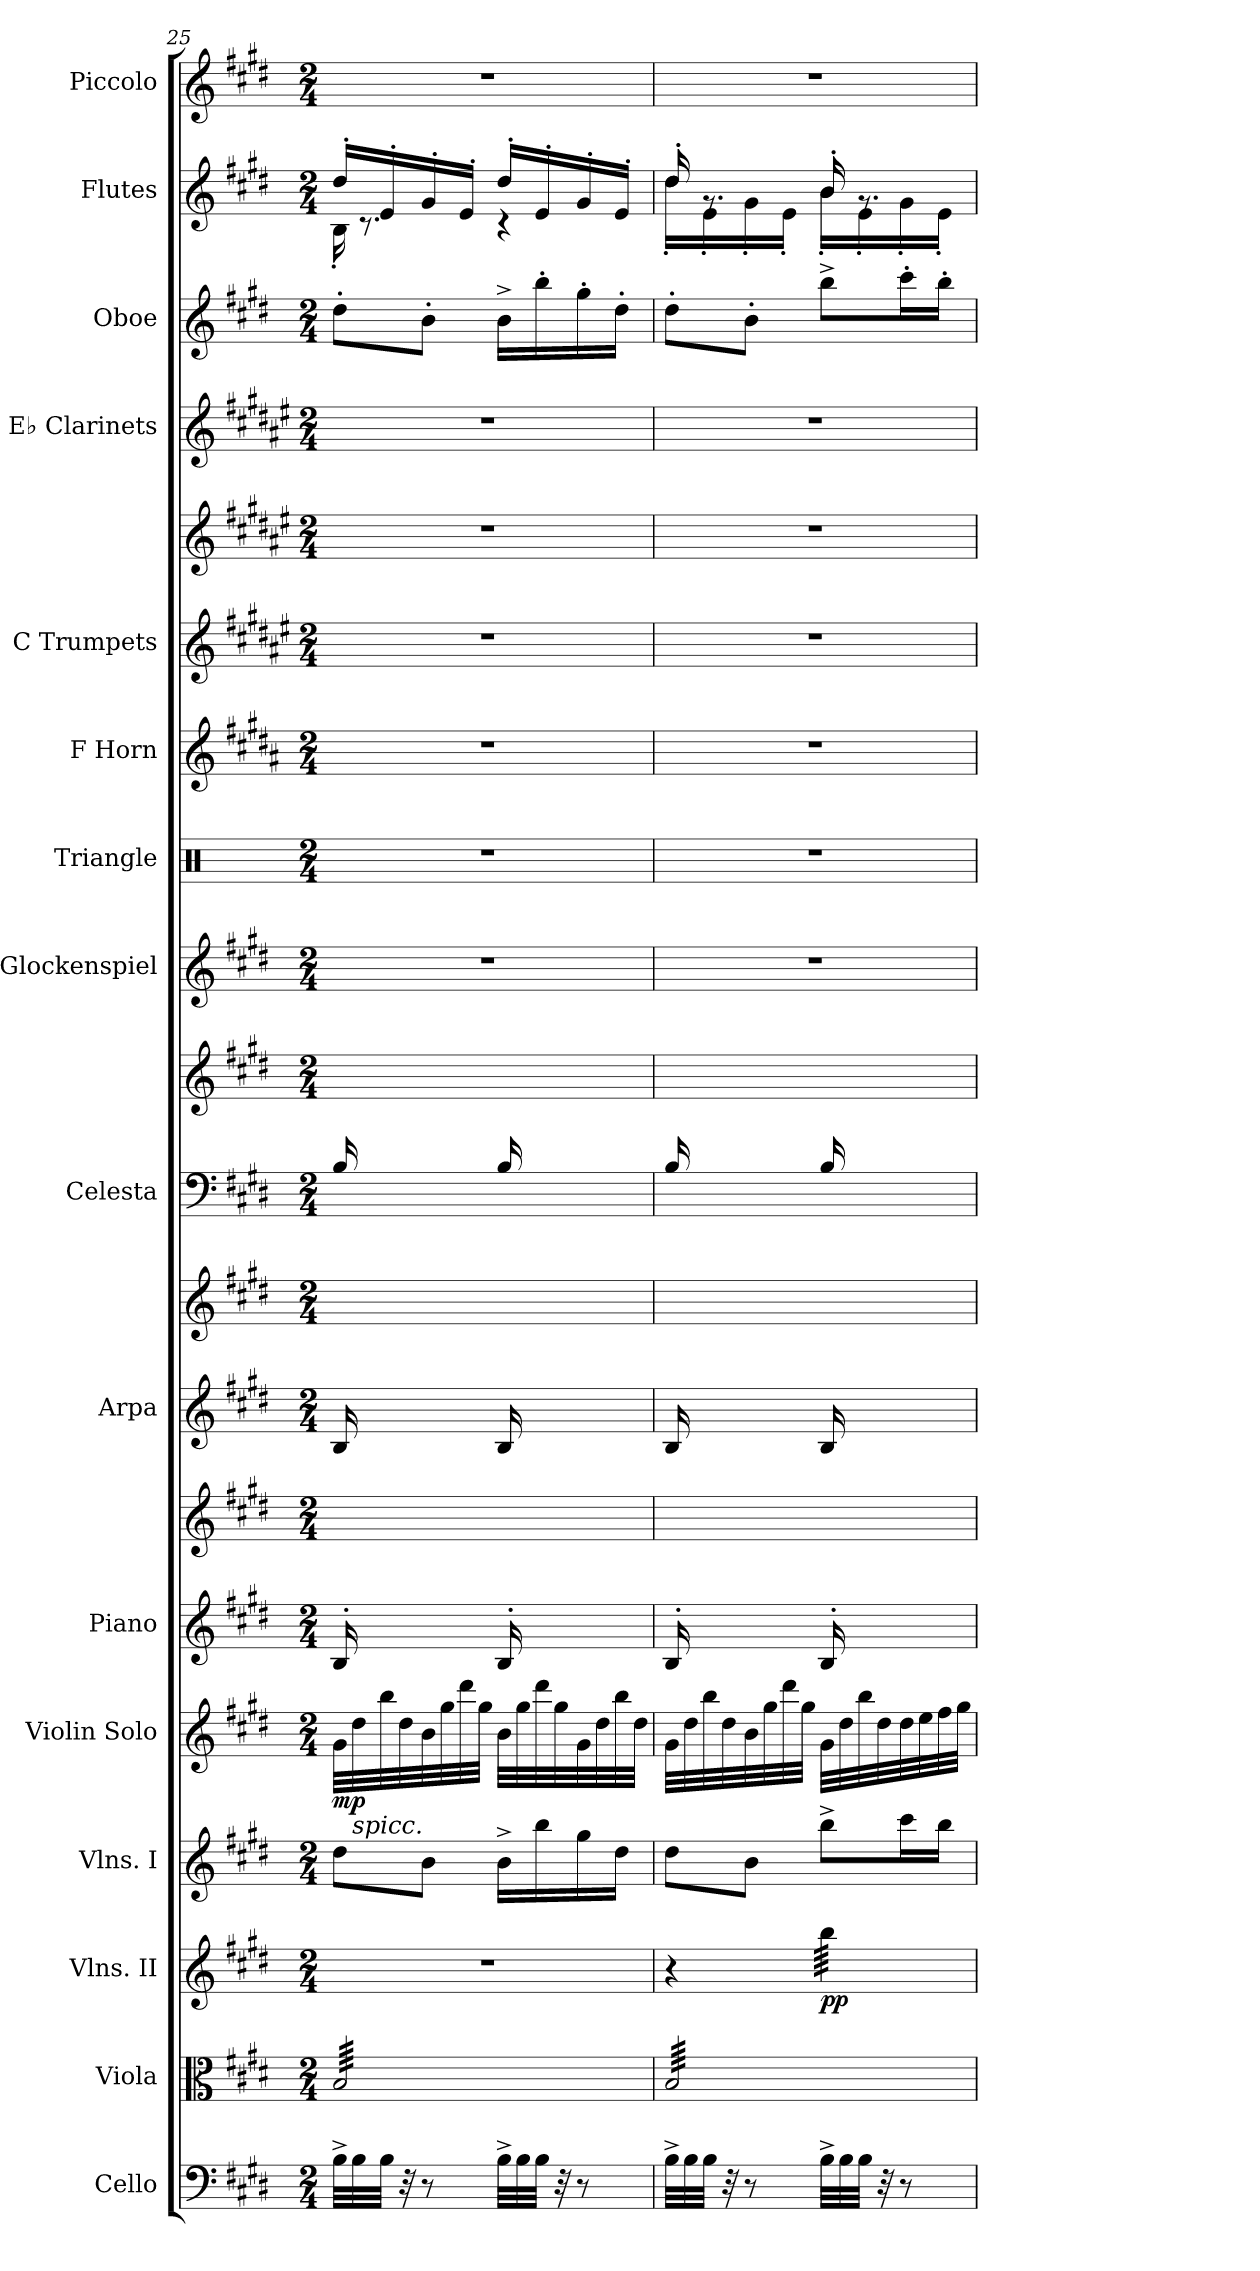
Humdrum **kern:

**kern	**kern	**kern	**dynam	**kern	**kern	**dynam	**kern	**kern	**kern	**kern	**kern	**kern	**kern	**kern	**kern	**kern	**kern	**kern	**kern	**kern	**kern
*part16	*part15	*part14	*part14	*part13	*part12	*part12	*part11	*part11	*part10	*part10	*part9	*part9	*part8	*part7	*part6	*part5	*part5	*part4	*part3	*part2	*part1
*staff20	*staff19	*staff18	*staff18	*staff17	*staff16	*staff16	*staff15	*staff14	*staff13	*staff12	*staff11	*staff10	*staff9	*staff8	*staff7	*staff6	*staff5	*staff4	*staff3	*staff2	*staff1
*I"Cello	*I"Viola	*I"Vlns. II	*	*I"Vlns. I	*I"Violin Solo	*	*I"Piano	*	*I"Arpa	*	*I"Celesta	*	*I"Glockenspiel	*I"Triangle	*I"F Horn	*I"C Trumpets	*	*I"E♭ Clarinets	*I"Oboe	*I"Flutes	*I"Piccolo
*	*	*I'Vlns. II	*	*I'Vlns. I	*I'Vln. solo	*	*I'Pno.	*	*I'Arpa	*	*I'Cel.	*	*I'Glock.	*I'Trgl.	*I'F Hn.	*I'C Tpt.	*	*I'E♭ Cl.	*I'Ob.	*I'Fl.	*I'Picc.
*clefF4	*clefC3	*clefG2	*	*clefG2	*clefG2	*	*clefG2	*clefG2	*clefG2	*clefG2	*clefF4	*clefG2	*clefG2	*clefX	*clefG2	*clefG2	*clefG2	*clefG2	*clefG2	*clefG2	*clefG2
*	*	*	*	*	*	*	*	*	*	*	*ITrd-7c-12	*ITrd-7c-12	*ITrd-14c-24	*	*ITrd4c7	*ITrd1c2	*ITrd1c2	*ITrd1c2	*	*	*ITrd-7c-12
*k[f#c#g#d#]	*k[f#c#g#d#]	*k[f#c#g#d#]	*	*k[f#c#g#d#]	*k[f#c#g#d#]	*	*k[f#c#g#d#]	*k[f#c#g#d#]	*k[f#c#g#d#]	*k[f#c#g#d#]	*k[f#c#g#d#]	*k[f#c#g#d#]	*k[f#c#g#d#]	*k[]	*k[f#c#g#d#]	*k[f#c#g#d#]	*k[f#c#g#d#]	*k[f#c#g#d#]	*k[f#c#g#d#]	*k[f#c#g#d#]	*k[f#c#g#d#]
*M2/4	*M2/4	*M2/4	*	*M2/4	*M2/4	*	*M2/4	*M2/4	*M2/4	*M2/4	*M2/4	*M2/4	*M2/4	*M2/4	*M2/4	*M2/4	*M2/4	*M2/4	*M2/4	*M2/4	*M2/4
=25	=25	=25	=25	=25	=25	=25	=25	=25	=25	=25	=25	=25	=25	=25	=25	=25	=25	=25	=25	=25	=25
*	*	*	*	*	*	*	*^	*	*^	*	*^	*	*	*	*	*	*	*	*	*^	*
!	!	!	!	!	!	!LO:DY:b	!	!	!	!	!	!	!	!	!	!	!	!	!	!	!	!	!	!	!
*	*tremolo	*	*	*	*	*	*	*	*	*	*	*	*	*	*	*	*	*	*	*	*	*	*	*	*
32B^\LLL	64B/LLLL	2r	.	8dd#\L	32g#\LLL	mp	16B'/LL	2ryy	16ryy	16B/LL	2ryy	16ryy	16b/LL	2ryy	16ryy	2r	2r	2r	2r	2r	2r	8dd#'\L	16dd#'/LL	16B'\	2r
.	64B/	.	.	.	.	.	.	.	.	.	.	.	.	.	.	.	.	.	.	.	.	.	.	.	.
!	!	!	!	!	!LO:TX:b:i:t=spicc.	!	!	!	!	!	!	!	!	!	!	!	!	!	!	!	!	!	!	!	!
32B\	64B/	.	.	.	32dd#\	.	.	.	.	.	.	.	.	.	.	.	.	.	.	.	.	.	.	.	.
.	64B/	.	.	.	.	.	.	.	.	.	.	.	.	.	.	.	.	.	.	.	.	.	.	.	.
32B\JJJ	64B/	.	.	.	32bb\	.	8.ryy	.	16e'\	8.ryy	.	16e\	8.ryy	.	16ee\	.	.	.	.	.	.	.	16e'/	8.rc	.
.	64B/	.	.	.	.	.	.	.	.	.	.	.	.	.	.	.	.	.	.	.	.	.	.	.	.
32r	64B/	.	.	.	32dd#\	.	.	.	.	.	.	.	.	.	.	.	.	.	.	.	.	.	.	.	.
.	64B/	.	.	.	.	.	.	.	.	.	.	.	.	.	.	.	.	.	.	.	.	.	.	.	.
8r	64B/	.	.	8b\J	32b\	.	.	.	16g#'\	.	.	16a-X\	.	.	16gg#\	.	.	.	.	.	.	8b'\J	16g#'/	.	.
.	64B/	.	.	.	.	.	.	.	.	.	.	.	.	.	.	.	.	.	.	.	.	.	.	.	.
.	64B/	.	.	.	32gg#\	.	.	.	.	.	.	.	.	.	.	.	.	.	.	.	.	.	.	.	.
.	64B/	.	.	.	.	.	.	.	.	.	.	.	.	.	.	.	.	.	.	.	.	.	.	.	.
.	64B/	.	.	.	32ddd#\	.	.	.	16e'\JJ	.	.	16e\JJ	.	.	16ee\JJ	.	.	.	.	.	.	.	16e'/JJ	.	.
.	64B/	.	.	.	.	.	.	.	.	.	.	.	.	.	.	.	.	.	.	.	.	.	.	.	.
.	64B/	.	.	.	32gg#\JJJ	.	.	.	.	.	.	.	.	.	.	.	.	.	.	.	.	.	.	.	.
.	64B/	.	.	.	.	.	.	.	.	.	.	.	.	.	.	.	.	.	.	.	.	.	.	.	.
32B^\LLL	64B/	.	.	16b^\LL	32b\LLL	.	16B'/LL	.	16ryy	16B/LL	.	16ryy	16b/LL	.	16ryy	.	.	.	.	.	.	16b^\LL	16dd#'/LL	4rc	.
.	64B/	.	.	.	.	.	.	.	.	.	.	.	.	.	.	.	.	.	.	.	.	.	.	.	.
32B\	64B/	.	.	.	32gg#\	.	.	.	.	.	.	.	.	.	.	.	.	.	.	.	.	.	.	.	.
.	64B/	.	.	.	.	.	.	.	.	.	.	.	.	.	.	.	.	.	.	.	.	.	.	.	.
32B\JJJ	64B/	.	.	16bb\	32ddd#\	.	8.ryy	.	16e'\	8.ryy	.	16e\	8.ryy	.	16ee\	.	.	.	.	.	.	16bb'\	16e'/	.	.
.	64B/	.	.	.	.	.	.	.	.	.	.	.	.	.	.	.	.	.	.	.	.	.	.	.	.
32r	64B/	.	.	.	32gg#\	.	.	.	.	.	.	.	.	.	.	.	.	.	.	.	.	.	.	.	.
.	64B/	.	.	.	.	.	.	.	.	.	.	.	.	.	.	.	.	.	.	.	.	.	.	.	.
8r	64B/	.	.	16gg#\	32g#\	.	.	.	16g#'\	.	.	16a-\	.	.	16gg#\	.	.	.	.	.	.	16gg#'\	16g#'/	.	.
.	64B/	.	.	.	.	.	.	.	.	.	.	.	.	.	.	.	.	.	.	.	.	.	.	.	.
.	64B/	.	.	.	32dd#\	.	.	.	.	.	.	.	.	.	.	.	.	.	.	.	.	.	.	.	.
.	64B/	.	.	.	.	.	.	.	.	.	.	.	.	.	.	.	.	.	.	.	.	.	.	.	.
.	64B/	.	.	16dd#\JJ	32bb\	.	.	.	16e'\JJ	.	.	16e\JJ	.	.	16ee\JJ	.	.	.	.	.	.	16dd#'\JJ	16e'/JJ	.	.
.	64B/	.	.	.	.	.	.	.	.	.	.	.	.	.	.	.	.	.	.	.	.	.	.	.	.
.	64B/	.	.	.	32dd#\JJJ	.	.	.	.	.	.	.	.	.	.	.	.	.	.	.	.	.	.	.	.
.	64B/JJJJ	.	.	.	.	.	.	.	.	.	.	.	.	.	.	.	.	.	.	.	.	.	.	.	.
=26	=26	=26	=26	=26	=26	=26	=26	=26	=26	=26	=26	=26	=26	=26	=26	=26	=26	=26	=26	=26	=26	=26	=26	=26	=26
32B^\LLL	64B/LLLL	4r	.	8dd#\L	32g#\LLL	.	16B'/LL	2ryy	16ryy	16B/LL	2ryy	16ryy	16b/LL	2ryy	16ryy	2r	2r	2r	2r	2r	2r	8dd#'\L	16dd#'/	16dd#'\LL	2r
.	64B/	.	.	.	.	.	.	.	.	.	.	.	.	.	.	.	.	.	.	.	.	.	.	.	.
32B\	64B/	.	.	.	32dd#\	.	.	.	.	.	.	.	.	.	.	.	.	.	.	.	.	.	.	.	.
.	64B/	.	.	.	.	.	.	.	.	.	.	.	.	.	.	.	.	.	.	.	.	.	.	.	.
32B\JJJ	64B/	.	.	.	32bb\	.	8.ryy	.	16e'\	8.ryy	.	16e\	8.ryy	.	16ee\	.	.	.	.	.	.	.	8.rg	16e'\	.
.	64B/	.	.	.	.	.	.	.	.	.	.	.	.	.	.	.	.	.	.	.	.	.	.	.	.
32r	64B/	.	.	.	32dd#\	.	.	.	.	.	.	.	.	.	.	.	.	.	.	.	.	.	.	.	.
.	64B/	.	.	.	.	.	.	.	.	.	.	.	.	.	.	.	.	.	.	.	.	.	.	.	.
8r	64B/	.	.	8b\J	32b\	.	.	.	16g#'\	.	.	16a-X\	.	.	16gg#\	.	.	.	.	.	.	8b'\J	.	16g#'\	.
.	64B/	.	.	.	.	.	.	.	.	.	.	.	.	.	.	.	.	.	.	.	.	.	.	.	.
.	64B/	.	.	.	32gg#\	.	.	.	.	.	.	.	.	.	.	.	.	.	.	.	.	.	.	.	.
.	64B/	.	.	.	.	.	.	.	.	.	.	.	.	.	.	.	.	.	.	.	.	.	.	.	.
.	64B/	.	.	.	32ddd#\	.	.	.	16e'\JJ	.	.	16e\JJ	.	.	16ee\JJ	.	.	.	.	.	.	.	.	16e'\JJ	.
.	64B/	.	.	.	.	.	.	.	.	.	.	.	.	.	.	.	.	.	.	.	.	.	.	.	.
.	64B/	.	.	.	32gg#\JJJ	.	.	.	.	.	.	.	.	.	.	.	.	.	.	.	.	.	.	.	.
.	64B/	.	.	.	.	.	.	.	.	.	.	.	.	.	.	.	.	.	.	.	.	.	.	.	.
!	!	!	!LO:DY:b	!	!	!	!	!	!	!	!	!	!	!	!	!	!	!	!	!	!	!	!	!	!
*	*	*tremolo	*	*	*	*	*	*	*	*	*	*	*	*	*	*	*	*	*	*	*	*	*	*	*
32B^\LLL	64B/	64bb\LLLL	pp	8bb^\L	32g#\LLL	.	16B'/LL	.	16ryy	16B/LL	.	16ryy	16b/LL	.	16ryy	.	.	.	.	.	.	8bb^\L	16b'/	16b'\LL	.
.	64B/	64bb\	.	.	.	.	.	.	.	.	.	.	.	.	.	.	.	.	.	.	.	.	.	.	.
32B\	64B/	64bb\	.	.	32dd#\	.	.	.	.	.	.	.	.	.	.	.	.	.	.	.	.	.	.	.	.
.	64B/	64bb\	.	.	.	.	.	.	.	.	.	.	.	.	.	.	.	.	.	.	.	.	.	.	.
32B\JJJ	64B/	64bb\	.	.	32bb\	.	8.ryy	.	16e'\	8.ryy	.	16e\	8.ryy	.	16ee\	.	.	.	.	.	.	.	8.rg	16e'\	.
.	64B/	64bb\	.	.	.	.	.	.	.	.	.	.	.	.	.	.	.	.	.	.	.	.	.	.	.
32r	64B/	64bb\	.	.	32dd#\	.	.	.	.	.	.	.	.	.	.	.	.	.	.	.	.	.	.	.	.
.	64B/	64bb\	.	.	.	.	.	.	.	.	.	.	.	.	.	.	.	.	.	.	.	.	.	.	.
8r	64B/	64bb\	.	16ccc#\L	32dd#\	.	.	.	16g#'\	.	.	16a-\	.	.	16gg#\	.	.	.	.	.	.	16ccc#'\L	.	16g#'\	.
.	64B/	64bb\	.	.	.	.	.	.	.	.	.	.	.	.	.	.	.	.	.	.	.	.	.	.	.
.	64B/	64bb\	.	.	32ee\	.	.	.	.	.	.	.	.	.	.	.	.	.	.	.	.	.	.	.	.
.	64B/	64bb\	.	.	.	.	.	.	.	.	.	.	.	.	.	.	.	.	.	.	.	.	.	.	.
.	64B/	64bb\	.	16bb\JJ	32ff#\	.	.	.	16e'\JJ	.	.	16e\JJ	.	.	16ee\JJ	.	.	.	.	.	.	16bb'\JJ	.	16e'\JJ	.
.	64B/	64bb\	.	.	.	.	.	.	.	.	.	.	.	.	.	.	.	.	.	.	.	.	.	.	.
.	64B/	64bb\	.	.	32gg#\JJJ	.	.	.	.	.	.	.	.	.	.	.	.	.	.	.	.	.	.	.	.
.	64B/JJJJ	64bb\JJJJ	.	.	.	.	.	.	.	.	.	.	.	.	.	.	.	.	.	.	.	.	.	.	.
*	*	*Xtremolo	*	*	*	*	*	*	*	*	*	*	*	*	*	*	*	*	*	*	*	*	*	*	*
*	*Xtremolo	*	*	*	*	*	*	*	*	*	*	*	*	*	*	*	*	*	*	*	*	*	*	*	*
*	*	*	*	*	*	*	*v	*v	*	*v	*v	*	*v	*v	*	*	*	*	*	*	*	*	*v	*v	*
=	=	=	=	=	=	=	=	=	=	=	=	=	=	=	=	=	=	=	=	=	=
*-	*-	*-	*-	*-	*-	*-	*-	*-	*-	*-	*-	*-	*-	*-	*-	*-	*-	*-	*-	*-	*-
